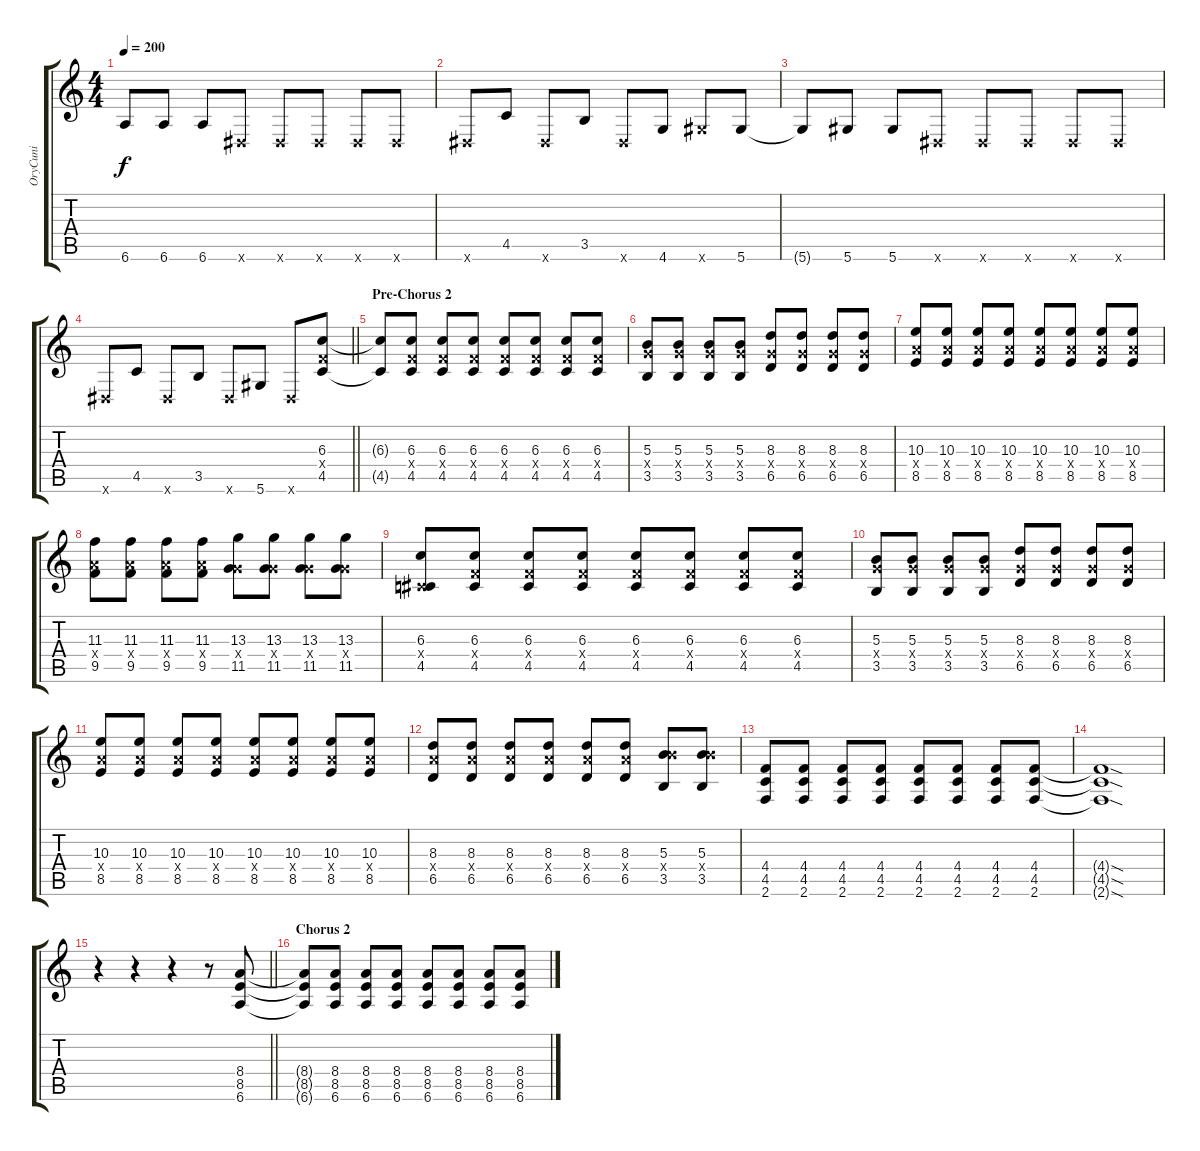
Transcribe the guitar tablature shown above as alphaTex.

\track ("OryCuni" "OryCuni") {instrument distortionguitar}
\staff {score tabs}
\tuning (Eb4 Bb3 Gb3 Db3 Ab2 Eb2) {hide}
\ts (4 4)
\tempo 200
\clef g2
\ks c
6.6{t}.8{dy f} 6.6.8 6.6.8 0.6{x}.8 0.6{x}.8 0.6{x}.8 0.6{x}.8 0.6{x}.8 |
0.6{x}.8 4.5.8 0.6{x}.8 3.5.8 0.6{x}.8 4.6.8 5.6{x}.8 5.6.8 |
5.6{t}.8 5.6.8 5.6.8 0.6{x}.8 0.6{x}.8 0.6{x}.8 0.6{x}.8 0.6{x}.8 |
\barLineRight lightlight
0.6{x}.8 4.5.8 0.6{x}.8 3.5.8 0.6{x}.8 5.6.8 0.6{x}.8 (6.3 4.4{x} 4.5).8 |
\section ("" "Pre-Chorus 2")
(6.3{t} 4.5{t}).8 (6.3 4.4{x} 4.5).8 (6.3 4.4{x} 4.5).8 (6.3 4.4{x} 4.5).8 (6.3 4.4{x} 4.5).8 (6.3 4.4{x} 4.5).8 (6.3 4.4{x} 4.5).8 (6.3 4.4{x} 4.5).8 |
(5.3 6.4{x} 3.5).8 (5.3 6.4{x} 3.5).8 (5.3 6.4{x} 3.5).8 (5.3 6.4{x} 3.5).8 (8.3 6.4{x} 6.5).8 (8.3 6.4{x} 6.5).8 (8.3 6.4{x} 6.5).8 (8.3 6.4{x} 6.5).8 |
(10.3 8.4{x} 8.5).8 (10.3 8.4{x} 8.5).8 (10.3 8.4{x} 8.5).8 (10.3 8.4{x} 8.5).8 (10.3 8.4{x} 8.5).8 (10.3 8.4{x} 8.5).8 (10.3 8.4{x} 8.5).8 (10.3 8.4{x} 8.5).8 |
(11.3 8.4{x} 9.5).8 (11.3 8.4{x} 9.5).8 (11.3 8.4{x} 9.5).8 (11.3 8.4{x} 9.5).8 (13.3 6.4{x} 11.5).8 (13.3 6.4{x} 11.5).8 (13.3 6.4{x} 11.5).8 (13.3 6.4{x} 11.5).8 |
(6.3 0.4{x} 4.5).8 (6.3 4.4{x} 4.5).8 (6.3 4.4{x} 4.5).8 (6.3 4.4{x} 4.5).8 (6.3 4.4{x} 4.5).8 (6.3 4.4{x} 4.5).8 (6.3 4.4{x} 4.5).8 (6.3 4.4{x} 4.5).8 |
(5.3 6.4{x} 3.5).8 (5.3 6.4{x} 3.5).8 (5.3 6.4{x} 3.5).8 (5.3 6.4{x} 3.5).8 (8.3 6.4{x} 6.5).8 (8.3 6.4{x} 6.5).8 (8.3 6.4{x} 6.5).8 (8.3 6.4{x} 6.5).8 |
(10.3 8.4{x} 8.5).8 (10.3 8.4{x} 8.5).8 (10.3 8.4{x} 8.5).8 (10.3 8.4{x} 8.5).8 (10.3 8.4{x} 8.5).8 (10.3 8.4{x} 8.5).8 (10.3 8.4{x} 8.5).8 (10.3 8.4{x} 8.5).8 |
(8.3 8.4{x} 6.5).8 (8.3 8.4{x} 6.5).8 (8.3 8.4{x} 6.5).8 (8.3 8.4{x} 6.5).8 (8.3 8.4{x} 6.5).8 (8.3 8.4{x} 6.5).8 (5.3 10.4{x} 3.5).8 (5.3 10.4{x} 3.5).8 |
(4.4 4.5 2.6).8 (4.4 4.5 2.6).8 (4.4 4.5 2.6).8 (4.4 4.5 2.6).8 (4.4 4.5 2.6).8 (4.4 4.5 2.6).8 (4.4 4.5 2.6).8 (4.4 4.5 2.6).8 |
(4.4{sod t} 4.5{sod t} 2.6{sod t}).1 |
\barLineRight lightlight
r.4 r.4 r.4 r.8 (8.4 8.5 6.6).8 |
\section ("" "Chorus 2")
(8.4{t} 8.5{t} 6.6{t}).8 (8.4 8.5 6.6).8 (8.4 8.5 6.6).8 (8.4 8.5 6.6).8 (8.4 8.5 6.6).8 (8.4 8.5 6.6).8 (8.4 8.5 6.6).8 (8.4 8.5 6.6).8
